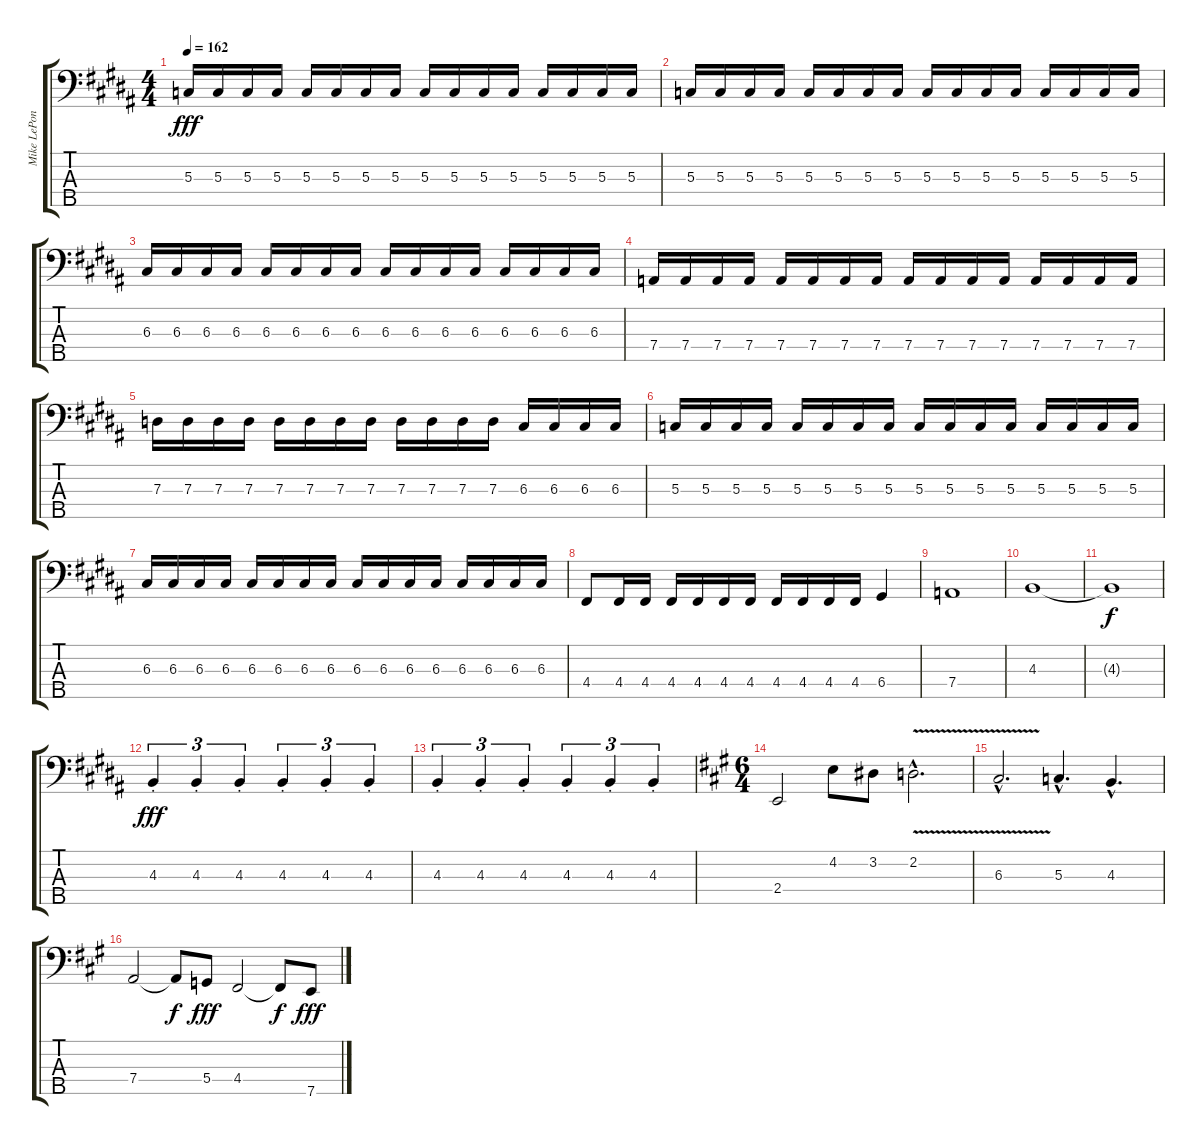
\track ("Mike LePond" "Mike LePon") {instrument electricbassfinger}
\staff {score tabs}
\tuning (F2 C2 G1 D1 A0) {hide}
\ts (4 4)
\tempo 162
\clef f4
\ks g#minor
5.3.16{dy fff} 5.3.16 5.3.16 5.3.16 5.3.16 5.3.16 5.3.16 5.3.16 5.3.16 5.3.16 5.3.16 5.3.16 5.3.16 5.3.16 5.3.16 5.3.16 |
5.3.16 5.3.16 5.3.16 5.3.16 5.3.16 5.3.16 5.3.16 5.3.16 5.3.16 5.3.16 5.3.16 5.3.16 5.3.16 5.3.16 5.3.16 5.3.16 |
6.3.16 6.3.16 6.3.16 6.3.16 6.3.16 6.3.16 6.3.16 6.3.16 6.3.16 6.3.16 6.3.16 6.3.16 6.3.16 6.3.16 6.3.16 6.3.16 |
7.4.16 7.4.16 7.4.16 7.4.16 7.4.16 7.4.16 7.4.16 7.4.16 7.4.16 7.4.16 7.4.16 7.4.16 7.4.16 7.4.16 7.4.16 7.4.16 |
7.3.16 7.3.16 7.3.16 7.3.16 7.3.16 7.3.16 7.3.16 7.3.16 7.3.16 7.3.16 7.3.16 7.3.16 6.3.16 6.3.16 6.3.16 6.3.16 |
5.3.16 5.3.16 5.3.16 5.3.16 5.3.16 5.3.16 5.3.16 5.3.16 5.3.16 5.3.16 5.3.16 5.3.16 5.3.16 5.3.16 5.3.16 5.3.16 |
6.3.16 6.3.16 6.3.16 6.3.16 6.3.16 6.3.16 6.3.16 6.3.16 6.3.16 6.3.16 6.3.16 6.3.16 6.3.16 6.3.16 6.3.16 6.3.16 |
4.4.8 4.4.16 4.4.16 4.4.16 4.4.16 4.4.16 4.4.16 4.4.16 4.4.16 4.4.16 4.4.16 6.4.4 |
7.4.1 |
4.3.1 |
4.3{t}.1{dy f} |
4.3{st}.4{tu (3 2) dy fff} 4.3{st}.4{tu (3 2)} 4.3{st}.4{tu (3 2)} 4.3{st}.4{tu (3 2)} 4.3{st}.4{tu (3 2)} 4.3{st}.4{tu (3 2)} |
4.3{st}.4{tu (3 2)} 4.3{st}.4{tu (3 2)} 4.3{st}.4{tu (3 2)} 4.3{st}.4{tu (3 2)} 4.3{st}.4{tu (3 2)} 4.3{st}.4{tu (3 2)} |
\ts (6 4)
\ks f#minor
2.4.2 4.2.8 3.2.8 2.2{v hac}.2{d} |
6.3{v hac}.2{d} 5.3{hac}.4{d} 4.3{hac}.4{d} |
7.4.2 7.4{t}.8{dy f} 5.4.8{dy fff} 4.4.2 4.4{t}.8{dy f} 7.5.8{dy fff}
